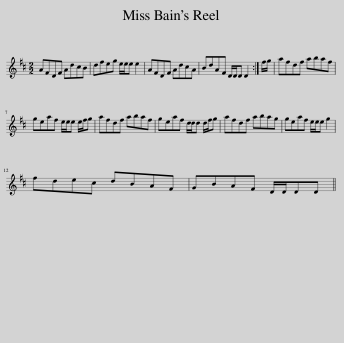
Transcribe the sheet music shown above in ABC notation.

X:1
L:1/8
M:2/2
I:linebreak $
K:D
V:1 treble
V:1
 AFDF AdcB | dfeg e/e/e e2 | AFDF AdcA | BdAF D/D/D D2 :| f/g/ | %5
 afdf abaf |$ geaf e/e/e e/f/g | afdf abaf | geaf d/d/d d/f/g | afdf abag | %10
 geaf e/e/e g2 |$ fdec dBAF | GBAF D/D/DD || %13
